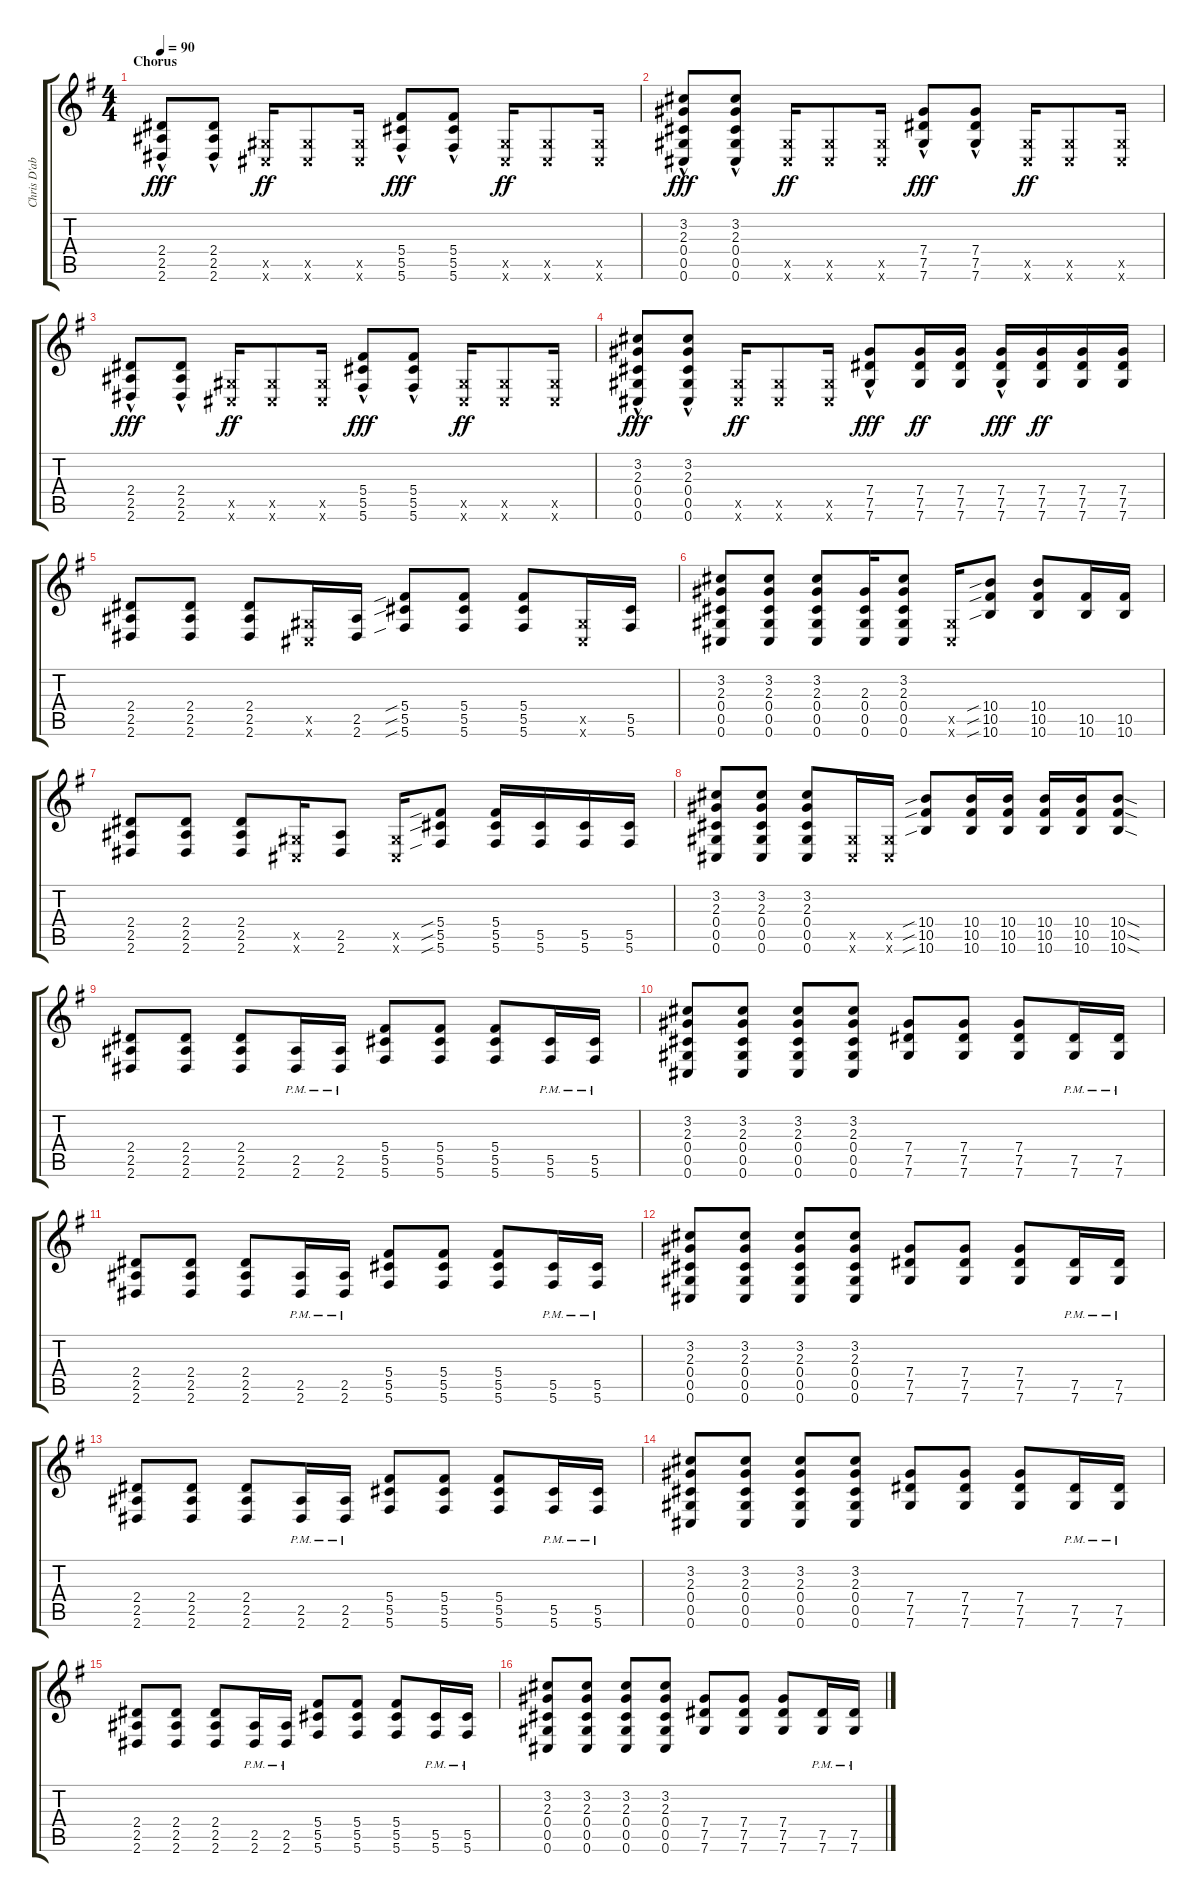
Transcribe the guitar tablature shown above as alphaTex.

\track ("Chris D'abaldo (Rhythm Guitar)" "Chris D'ab") {instrument distortionguitar}
\staff {score tabs}
\tuning (Eb4 Bb3 Gb3 Db3 Ab2 Db2) {hide}
\ts (4 4)
\section ("" "Chorus")
\tempo 90
\clef g2
\ks g
(2.4{hac} 2.5{hac} 2.6{hac}).8{dy fff} (2.4{hac} 2.5{hac} 2.6{hac}).8 (0.5{x} 0.6{x}).16{dy ff} (0.5{x} 0.6{x}).8 (0.5{x} 0.6{x}).16 (5.4{hac} 5.5{hac} 5.6{hac}).8{dy fff} (5.4{hac} 5.5{hac} 5.6{hac}).8 (0.5{x} 0.6{x}).16{dy ff} (0.5{x} 0.6{x}).8 (0.5{x} 0.6{x}).16 |
(3.2{hac} 2.3{hac} 0.4{hac} 0.5{hac} 0.6{hac}).8{dy fff} (3.2{hac} 2.3{hac} 0.4{hac} 0.5{hac} 0.6{hac}).8 (0.5{x} 0.6{x}).16{dy ff} (0.5{x} 0.6{x}).8 (0.5{x} 0.6{x}).16 (7.4{hac} 7.5{hac} 7.6{hac}).8{dy fff} (7.4{hac} 7.5{hac} 7.6{hac}).8 (0.5{x} 0.6{x}).16{dy ff} (0.5{x} 0.6{x}).8 (0.5{x} 0.6{x}).16 |
(2.4{hac} 2.5{hac} 2.6{hac}).8{dy fff} (2.4{hac} 2.5{hac} 2.6{hac}).8 (0.5{x} 0.6{x}).16{dy ff} (0.5{x} 0.6{x}).8 (0.5{x} 0.6{x}).16 (5.4{hac} 5.5{hac} 5.6{hac}).8{dy fff} (5.4{hac} 5.5{hac} 5.6{hac}).8 (0.5{x} 0.6{x}).16{dy ff} (0.5{x} 0.6{x}).8 (0.5{x} 0.6{x}).16 |
(3.2{hac} 2.3{hac} 0.4{hac} 0.5{hac} 0.6{hac}).8{dy fff} (3.2{hac} 2.3{hac} 0.4{hac} 0.5{hac} 0.6{hac}).8 (0.5{x} 0.6{x}).16{dy ff} (0.5{x} 0.6{x}).8 (0.5{x} 0.6{x}).16 (7.4{hac} 7.5{hac} 7.6{hac}).8{dy fff} (7.4 7.5 7.6).16{dy ff} (7.4 7.5 7.6).16 (7.4{hac} 7.5{hac} 7.6{hac}).16{dy fff} (7.4 7.5 7.6).16{dy ff} (7.4 7.5 7.6).16 (7.4 7.5 7.6).16 |
(2.4 2.5 2.6).8 (2.4 2.5 2.6).8 (2.4 2.5 2.6).8 (0.5{x} 0.6{x}).16 (2.5 2.6).16 (5.4{sib} 5.5{sib} 5.6{sib}).8 (5.4 5.5 5.6).8 (5.4 5.5 5.6).8 (0.5{x} 0.6{x}).16 (5.5 5.6).16 |
(3.2 2.3 0.4 0.5 0.6).8 (3.2 2.3 0.4 0.5 0.6).8 (3.2 2.3 0.4 0.5 0.6).8 (2.3 0.4 0.5 0.6).16 (3.2 2.3 0.4 0.5 0.6).8 (0.5{x} 0.6{x}).16 (10.4{sib} 10.5{sib} 10.6{sib}).8 (10.4 10.5 10.6).8 (10.5 10.6).16 (10.5 10.6).16 |
(2.4 2.5 2.6).8 (2.4 2.5 2.6).8 (2.4 2.5 2.6).8 (0.5{x} 0.6{x}).16 (2.5 2.6).8 (0.5{x} 0.6{x}).16 (5.4{sib} 5.5{sib} 5.6{sib}).8 (5.4 5.5 5.6).16 (5.5 5.6).16 (5.5 5.6).16 (5.5 5.6).16 |
(3.2 2.3 0.4 0.5 0.6).8 (3.2 2.3 0.4 0.5 0.6).8 (3.2 2.3 0.4 0.5 0.6).8 (0.5{x} 0.6{x}).16 (0.5{x} 0.6{x}).16 (10.4{sib} 10.5{sib} 10.6{sib}).8 (10.4 10.5 10.6).16 (10.4 10.5 10.6).16 (10.4 10.5 10.6).16 (10.4 10.5 10.6).16 (10.4{sod} 10.5{sod} 10.6{sod}).8 |
(2.4 2.5 2.6).8 (2.4 2.5 2.6).8 (2.4 2.5 2.6).8 (2.5{pm} 2.6{pm}).16 (2.5{pm} 2.6{pm}).16 (5.4 5.5 5.6).8 (5.4 5.5 5.6).8 (5.4 5.5 5.6).8 (5.5{pm} 5.6{pm}).16 (5.5{pm} 5.6{pm}).16 |
(3.2 2.3 0.4 0.5 0.6).8 (3.2 2.3 0.4 0.5 0.6).8 (3.2 2.3 0.4 0.5 0.6).8 (3.2 2.3 0.4 0.5 0.6).8 (7.4 7.5 7.6).8 (7.4 7.5 7.6).8 (7.4 7.5 7.6).8 (7.5{pm} 7.6{pm}).16 (7.5{pm} 7.6{pm}).16 |
(2.4 2.5 2.6).8 (2.4 2.5 2.6).8 (2.4 2.5 2.6).8 (2.5{pm} 2.6{pm}).16 (2.5{pm} 2.6{pm}).16 (5.4 5.5 5.6).8 (5.4 5.5 5.6).8 (5.4 5.5 5.6).8 (5.5{pm} 5.6{pm}).16 (5.5{pm} 5.6{pm}).16 |
(3.2 2.3 0.4 0.5 0.6).8 (3.2 2.3 0.4 0.5 0.6).8 (3.2 2.3 0.4 0.5 0.6).8 (3.2 2.3 0.4 0.5 0.6).8 (7.4 7.5 7.6).8 (7.4 7.5 7.6).8 (7.4 7.5 7.6).8 (7.5{pm} 7.6{pm}).16 (7.5{pm} 7.6{pm}).16 |
(2.4 2.5 2.6).8 (2.4 2.5 2.6).8 (2.4 2.5 2.6).8 (2.5{pm} 2.6{pm}).16 (2.5{pm} 2.6{pm}).16 (5.4 5.5 5.6).8 (5.4 5.5 5.6).8 (5.4 5.5 5.6).8 (5.5{pm} 5.6{pm}).16 (5.5{pm} 5.6{pm}).16 |
(3.2 2.3 0.4 0.5 0.6).8 (3.2 2.3 0.4 0.5 0.6).8 (3.2 2.3 0.4 0.5 0.6).8 (3.2 2.3 0.4 0.5 0.6).8 (7.4 7.5 7.6).8 (7.4 7.5 7.6).8 (7.4 7.5 7.6).8 (7.5{pm} 7.6{pm}).16 (7.5{pm} 7.6{pm}).16 |
(2.4 2.5 2.6).8 (2.4 2.5 2.6).8 (2.4 2.5 2.6).8 (2.5{pm} 2.6{pm}).16 (2.5{pm} 2.6{pm}).16 (5.4 5.5 5.6).8 (5.4 5.5 5.6).8 (5.4 5.5 5.6).8 (5.5{pm} 5.6{pm}).16 (5.5{pm} 5.6{pm}).16 |
(3.2 2.3 0.4 0.5 0.6).8 (3.2 2.3 0.4 0.5 0.6).8 (3.2 2.3 0.4 0.5 0.6).8 (3.2 2.3 0.4 0.5 0.6).8 (7.4 7.5 7.6).8 (7.4 7.5 7.6).8 (7.4 7.5 7.6).8 (7.5{pm} 7.6{pm}).16 (7.5{pm} 7.6{pm}).16
